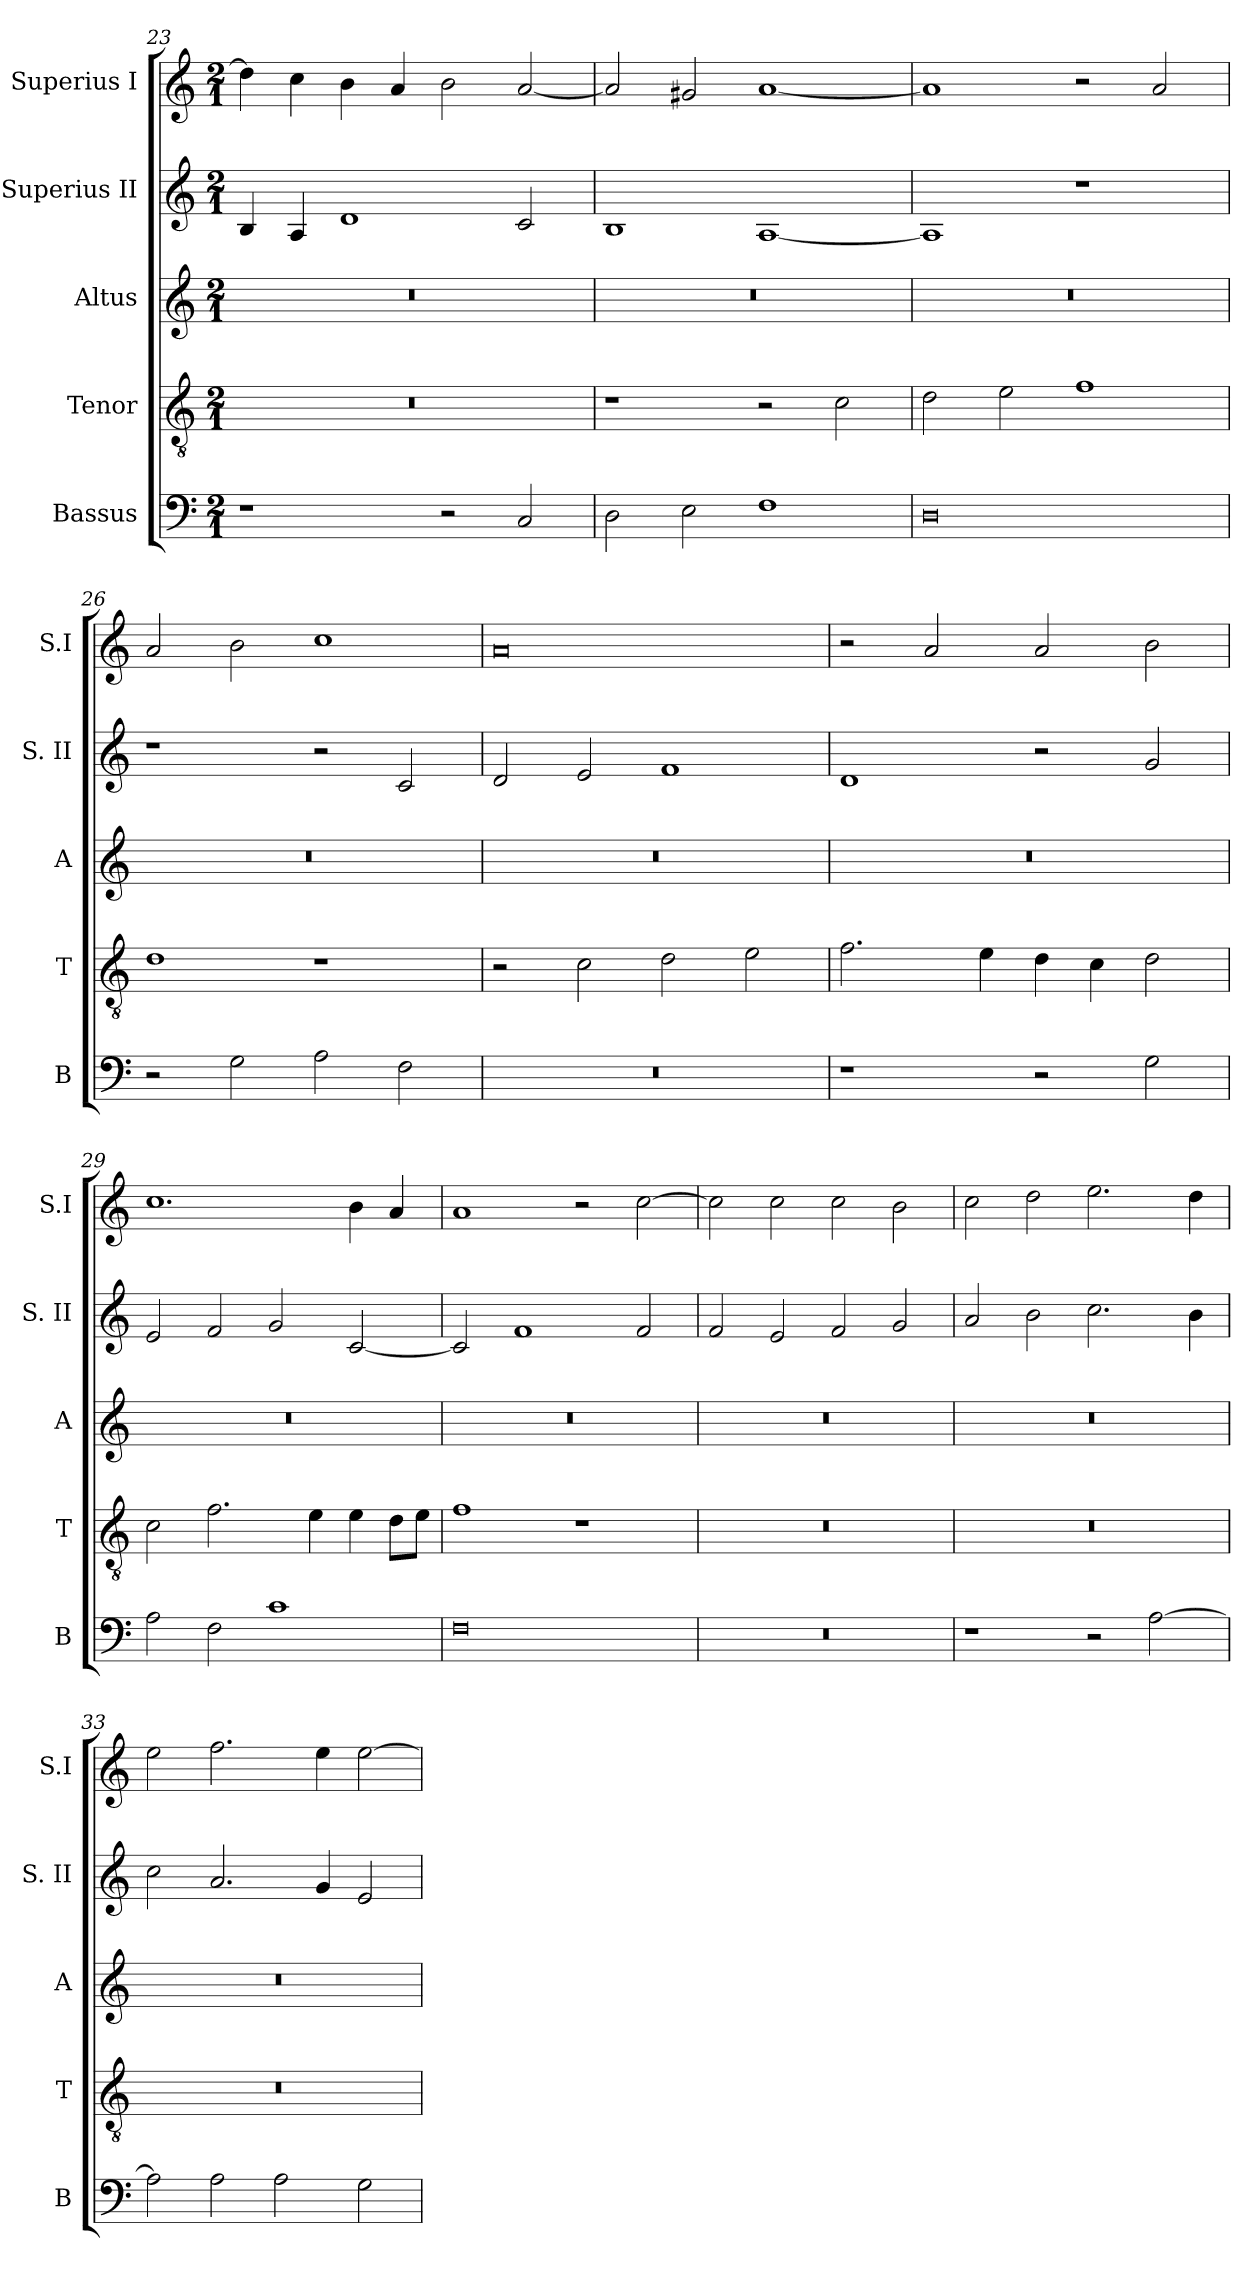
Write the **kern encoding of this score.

**kern	**kern	**kern	**kern	**kern
*part5	*part4	*part3	*part2	*part1
*staff5	*staff4	*staff3	*staff2	*staff1
*I"Bassus	*I"Tenor	*I"Altus	*I"Superius II	*I"Superius I
*I'B	*I'T	*I'A	*I'S. II	*I'S.I
*clefF4	*clefGv2	*clefG2	*clefG2	*clefG2
*k[]	*k[]	*k[]	*k[]	*k[]
*C:	*C:	*C:	*C:	*C:
*M2/1	*M2/1	*M2/1	*M2/1	*M2/1
=23	=23	=23	=23	=23
1r	0r	0r	4B	4dd]
.	.	.	4A	4cc
.	.	.	1d	4b
.	.	.	.	4a
2r	.	.	.	2b
2C	.	.	2c	[2a
=24	=24	=24	=24	=24
2D	1r	0r	1B	2a]
2E	.	.	.	2g#X
1F	2r	.	[1A	[1a
.	2c	.	.	.
=25	=25	=25	=25	=25
0D	2d	0r	1A]	1a]
.	2e	.	.	.
.	1f	.	1r	2r
.	.	.	.	2a
=26	=26	=26	=26	=26
2r	1d	0r	1r	2a
2G	.	.	.	2b
2A	1r	.	2r	1cc
2F	.	.	2c	.
=27	=27	=27	=27	=27
0r	2r	0r	2d	0a
.	2c	.	2e	.
.	2d	.	1f	.
.	2e	.	.	.
=28	=28	=28	=28	=28
1r	2.f	0r	1d	2r
.	.	.	.	2a
.	4e	.	.	.
2r	4d	.	2r	2a
.	4c	.	.	.
2G	2d	.	2g	2b
=29	=29	=29	=29	=29
2A	2c	0r	2e	1.cc
2F	2.f	.	2f	.
1c	.	.	2g	.
.	4e	.	.	.
.	4e	.	[2c	4b
.	8dL	.	.	4a
.	8eJ	.	.	.
=30	=30	=30	=30	=30
0F	1f	0r	2c]	1a
.	.	.	1f	.
.	1r	.	.	2r
.	.	.	2f	[2cc
=31	=31	=31	=31	=31
0r	0r	0r	2f	2cc]
.	.	.	2e	2cc
.	.	.	2f	2cc
.	.	.	2g	2b
=32	=32	=32	=32	=32
1r	0r	0r	2a	2cc
.	.	.	2b	2dd
2r	.	.	2.cc	2.ee
[2A	.	.	.	.
.	.	.	4b	4dd
=33	=33	=33	=33	=33
2A]	0r	0r	2cc	2ee
2A	.	.	2.a	2.ff
2A	.	.	.	.
.	.	.	4g	4ee
2G	.	.	2e	[2ee
=	=	=	=	=
*-	*-	*-	*-	*-
